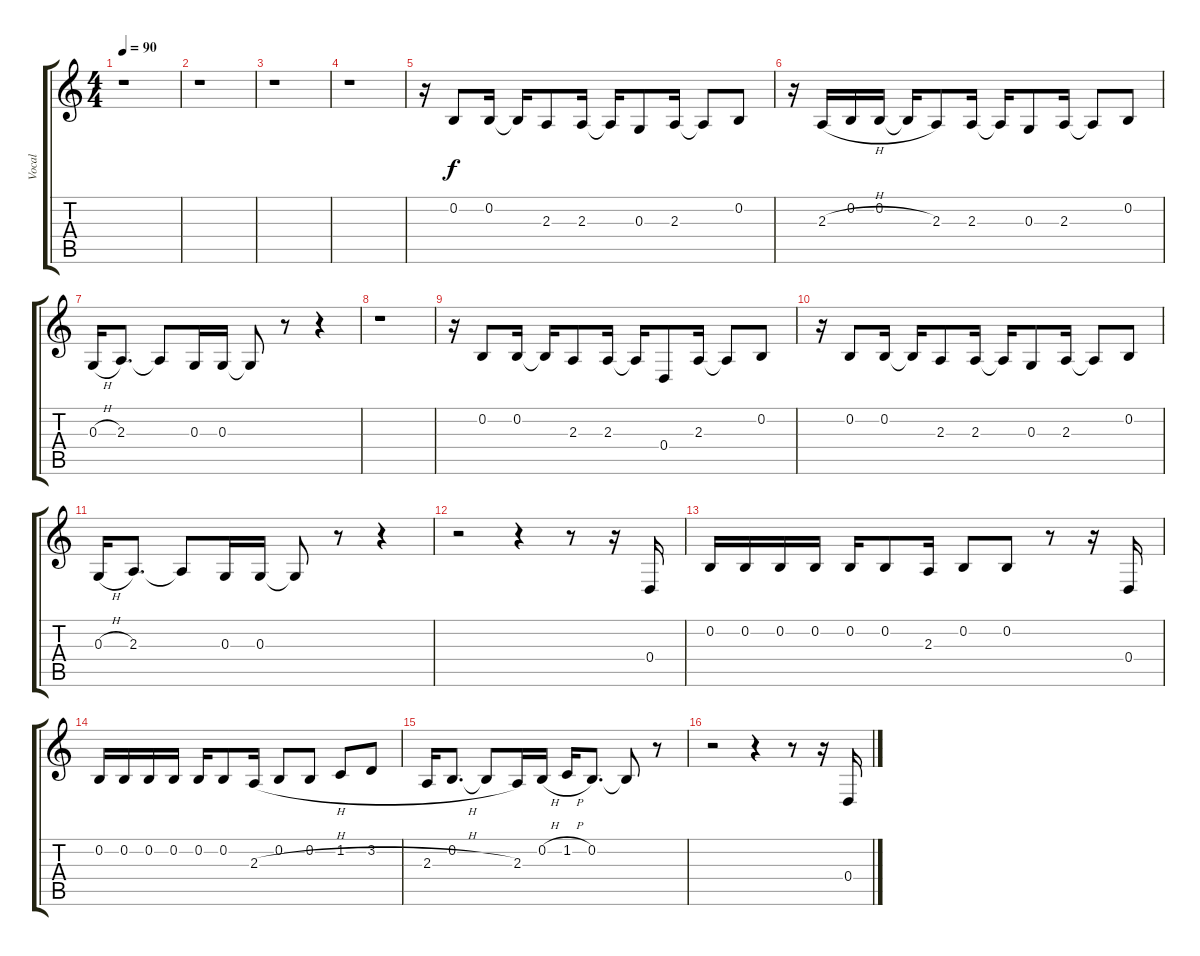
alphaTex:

\track ("Vocal" "Vocal") {instrument lead6voice}
\staff {score tabs}
\tuning (E4 B3 G3 D3 A2 E2) {hide}
\ts (4 4)
\tempo 90
\clef g2
\ks c
r.1{dy f instrument lead6voice} |
r.1 |
r.1 |
r.1 |
r.16 0.2.8 0.2.16 0.2{t}.16 2.3.8 2.3.16 2.3{t}.16 0.3.8 2.3.16 2.3{t}.8 0.2.8 |
r.16 2.3{h}.16 0.2.16 0.2.16 0.2{t}.16 2.3.8 2.3.16 2.3{t}.16 0.3.8 2.3.16 2.3{t}.8 0.2.8 |
0.3{h}.16 2.3.8{d} 2.3{t}.8 0.3.16 0.3.16 0.3{t}.8 r.8 r.4 |
r.1 |
r.16 0.2.8 0.2.16 0.2{t}.16 2.3.8 2.3.16 2.3{t}.16 0.4.8 2.3.16 2.3{t}.8 0.2.8 |
r.16 0.2.8 0.2.16 0.2{t}.16 2.3.8 2.3.16 2.3{t}.16 0.3.8 2.3.16 2.3{t}.8 0.2.8 |
0.3{h}.16 2.3.8{d} 2.3{t}.8 0.3.16 0.3.16 0.3{t}.8 r.8 r.4 |
r.2 r.4 r.8 r.16 0.4.16 |
0.2.16 0.2.16 0.2.16 0.2.16 0.2.16 0.2.8 2.3.16 0.2.8 0.2.8 r.8 r.16 0.4.16 |
0.2.16 0.2.16 0.2.16 0.2.16 0.2.16 0.2.8 2.3{h}.16 0.2.8 0.2.8 1.2.8 3.2.8 |
2.3{h}.16 0.2.8{d} 0.2{t}.8 2.3.16 0.2{h}.16 1.2{h}.16 0.2.8{d} 0.2{t}.8 r.8 |
r.2 r.4 r.8 r.16 0.4.16
